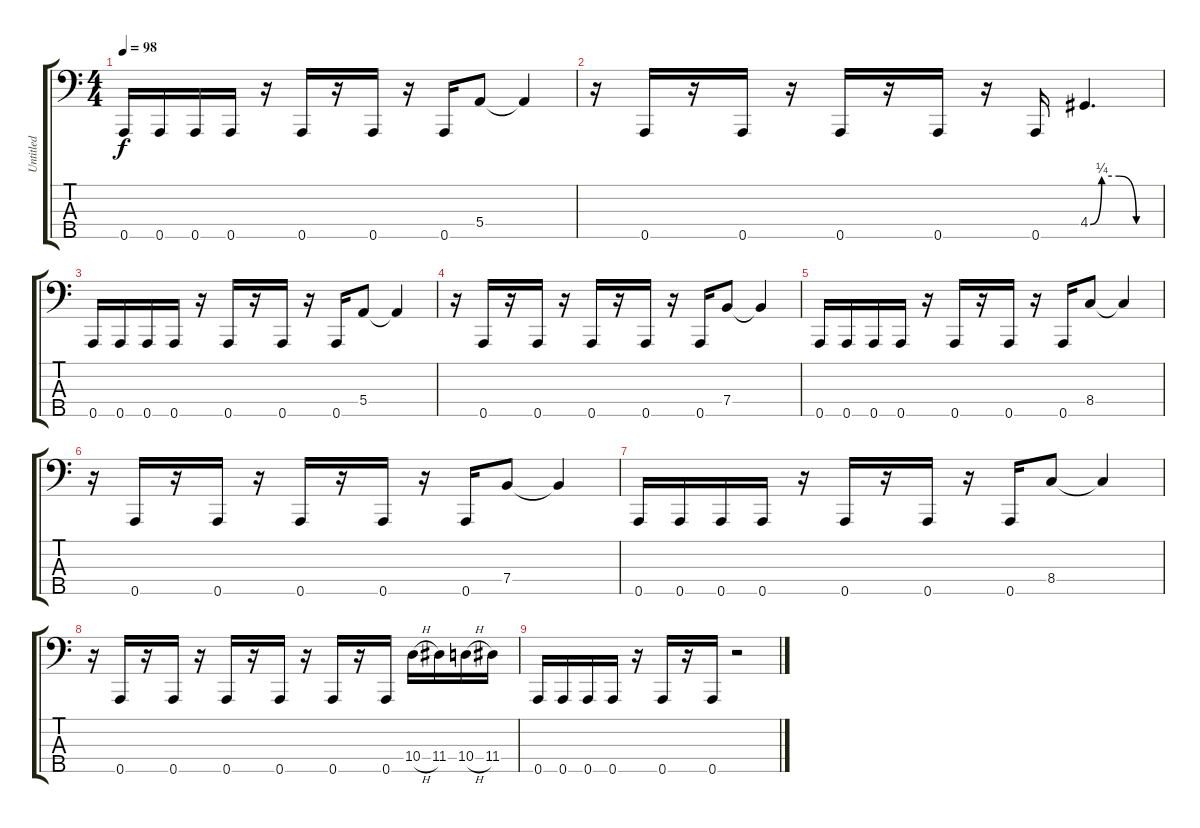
\track ("Untitled" "Untitled") {instrument electricbassfinger}
\staff {score tabs}
\tuning (G2 D2 A1 E1 A0) {hide}
\ts (4 4)
\tempo 98
\clef f4
\ks c
0.5.16{dy f} 0.5.16 0.5.16 0.5.16 r.16 0.5.16 r.16 0.5.16 r.16 0.5.16 5.4.8 5.4{t}.4 |
r.16 0.5.16 r.16 0.5.16 r.16 0.5.16 r.16 0.5.16 r.16 0.5.16 4.4{be (custom 0 0 10 1 25 1 40 0 60 0)}.4{d} |
0.5.16 0.5.16 0.5.16 0.5.16 r.16 0.5.16 r.16 0.5.16 r.16 0.5.16 5.4.8 5.4{t}.4 |
r.16 0.5.16 r.16 0.5.16 r.16 0.5.16 r.16 0.5.16 r.16 0.5.16 7.4.8 7.4{t}.4 |
0.5.16 0.5.16 0.5.16 0.5.16 r.16 0.5.16 r.16 0.5.16 r.16 0.5.16 8.4.8 8.4{t}.4 |
r.16 0.5.16 r.16 0.5.16 r.16 0.5.16 r.16 0.5.16 r.16 0.5.16 7.4.8 7.4{t}.4 |
0.5.16 0.5.16 0.5.16 0.5.16 r.16 0.5.16 r.16 0.5.16 r.16 0.5.16 8.4.8 8.4{t}.4 |
r.16 0.5.16 r.16 0.5.16 r.16 0.5.16 r.16 0.5.16 r.16 0.5.16 r.16 0.5.16 10.4{h}.16 11.4.16 10.4{h}.16 11.4.16 |
0.5.16 0.5.16 0.5.16 0.5.16 r.16 0.5.16 r.16 0.5.16 r.2
